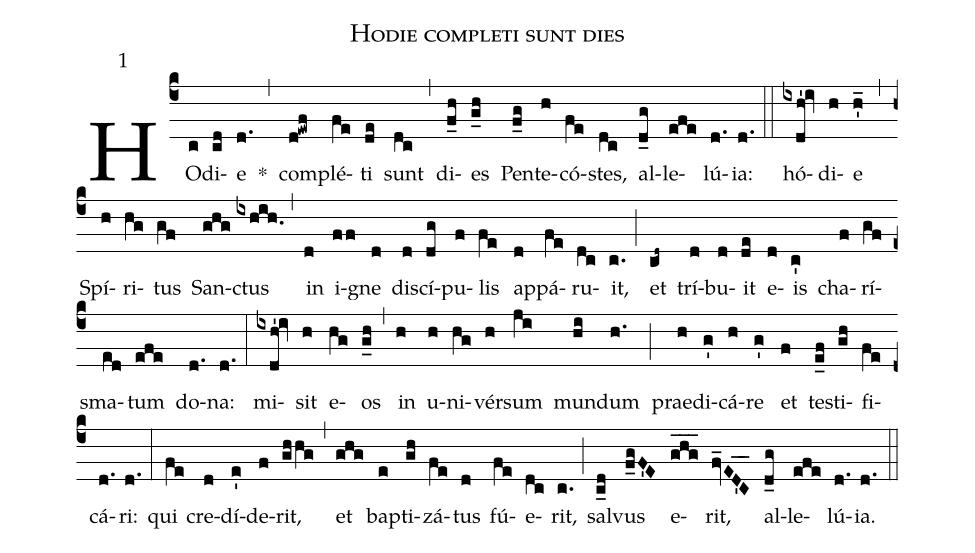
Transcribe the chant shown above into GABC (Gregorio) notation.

name:Hodie completi sunt dies;
mode:1;
annotation:1;
office-part:Antiphonae;
%%
(c4) HO(c)di(cd)e(d.) *(,) com(d!ewf)plé(fe)ti(de) sunt(dc) (,) di(f_h)es(g_h) Pen(f_g)te(h)có(fe)stes,(dc) al(d_g)le(efe)lú(d.)ia:(d.) (::) hó(ixdh'!iv)di(h)e(h'_) (,) Spí(h)ri(hg)tus(gf) San(ghg)ctus(ixhih.) (,) in(d) i(ff)gne(d) di(d)scí(dg)pu(f)lis(fe) ap(d)pá(fe)ru(dc)it,(c.) (;) et(cd~) trí(d)bu(d)it(de) e(d)is(c') cha(f)rí(gf)sma(ed)tum(efe) do(d.)na:(d.) (:) mi(ixdh'!iv)sit(h) e(hg)os(g_h) (,) in(h) u(h)ni(hg)vér(h)sum(ji) mun(hi)dum(h.) (;) prae(h)di(g')cá(h)re(g') et(f) te(e_f)sti(gh)fi(fe)cá(d.)ri:(d.) (:) qui(fe) cre(d)dí(e')de(f)rit,(ghhg) (,) et(ghg) bap(e)ti(gh)zá(fe)tus(d) fú(fe)e(dc)rit,(c.) (;) sal(c_d)vus(f_gF'E) e(ghg___)rit,(fv_ED'C__) al(d_g)le(efe)lú(d.)ia.(d.) (::)
